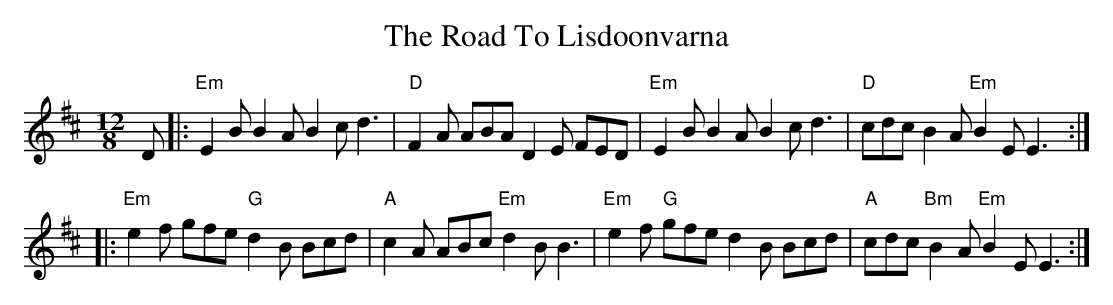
X:1
T:Road To Lisdoonvarna, The
M:12/8
L:1/8
K:Edor
D |: "Em"E2B B2A B2c d3|"D"F2A ABA D2E FED|"Em"E2B B2A B2c d3|"D"cdc B2A "Em"B2E E3:|
|:"Em"e2f gfe "G"d2B Bcd|"A"c2A ABc "Em"d2B B3|"Em"e2f "G"gfe d2B Bcd|"A"cdc "Bm"B2A "Em"B2E E3:|
